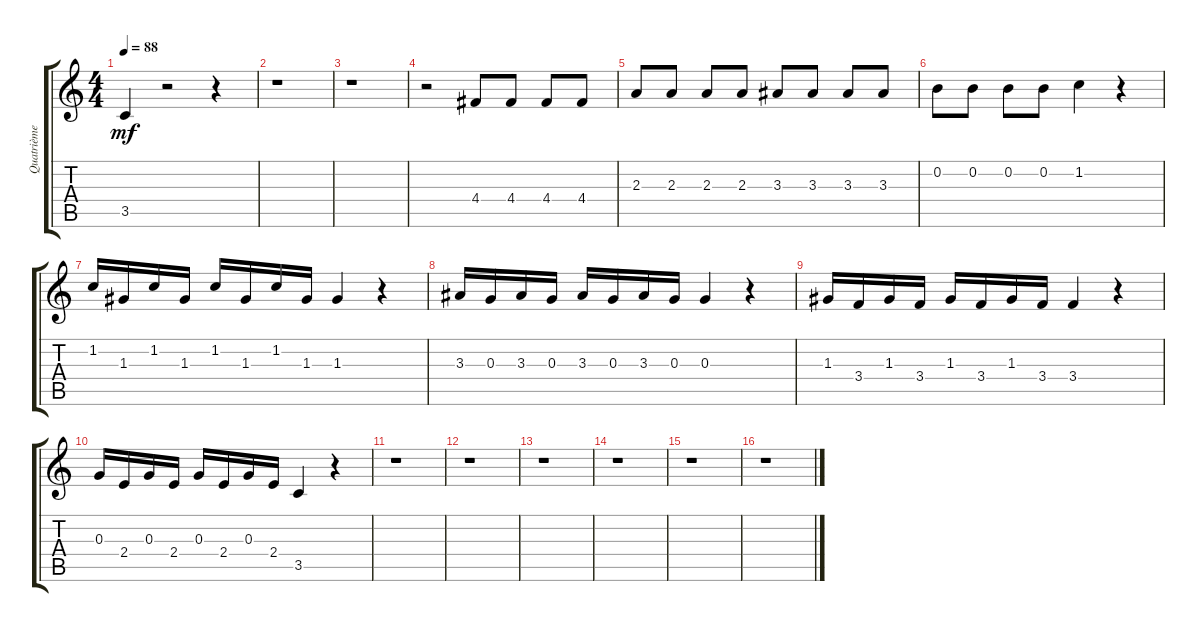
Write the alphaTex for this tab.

\track ("Quatrième Guitare" "Quatrième ") {instrument acousticguitarsteel}
\staff {score tabs}
\tuning (E4 B3 G3 D3 A2 E2) {hide}
\ts (4 4)
\tempo 88
\clef g2
\ks c
3.5.4{dy mf} r.2 r.4 |
r.1 |
r.1 |
r.2 4.4.8 4.4.8 4.4.8 4.4.8 |
2.3.8 2.3.8 2.3.8 2.3.8 3.3.8 3.3.8 3.3.8 3.3.8 |
0.2.8 0.2.8 0.2.8 0.2.8 1.2.4 r.4 |
1.2.16 1.3.16 1.2.16 1.3.16 1.2.16 1.3.16 1.2.16 1.3.16 1.3.4 r.4 |
3.3.16 0.3.16 3.3.16 0.3.16 3.3.16 0.3.16 3.3.16 0.3.16 0.3.4 r.4 |
1.3.16 3.4.16 1.3.16 3.4.16 1.3.16 3.4.16 1.3.16 3.4.16 3.4.4 r.4 |
0.3.16 2.4.16 0.3.16 2.4.16 0.3.16 2.4.16 0.3.16 2.4.16 3.5.4 r.4 |
r.1 |
r.1 |
r.1 |
r.1 |
r.1 |
r.1
